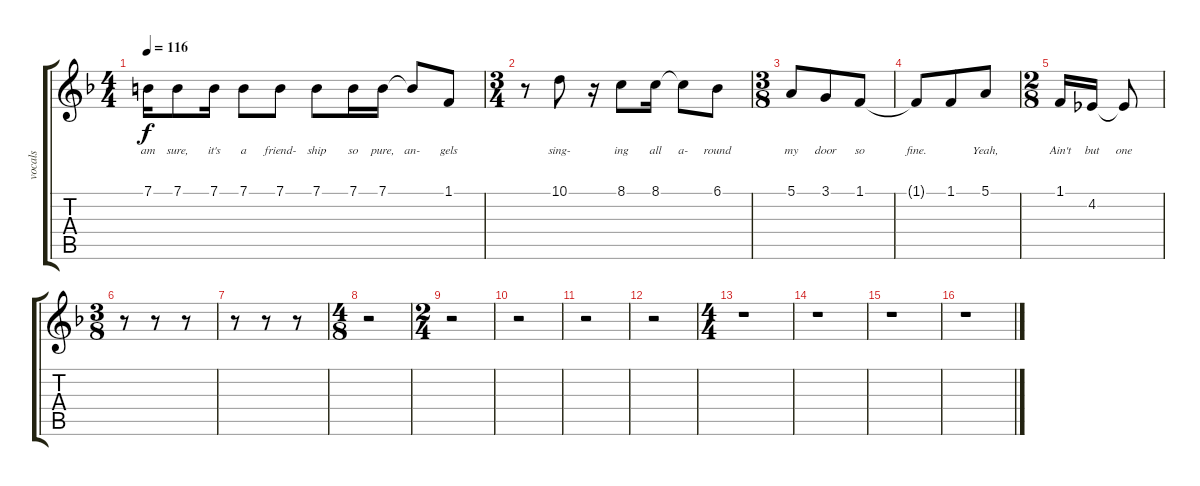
\track ("vocals" "vocals") {instrument stringensemble1}
\staff {score tabs}
\tuning (E4 B3 G3 D3 A2 E2) {hide}
\ts (4 4)
\tempo 116
\clef g2
\ks f
7.1.16{lyrics (0 "am") lyrics (1 "") lyrics (2 "") lyrics (3 "") lyrics (4 "") dy f} 7.1.8{lyrics (0 "sure,") lyrics (1 "") lyrics (2 "") lyrics (3 "") lyrics (4 "")} 7.1.16{lyrics (0 "it's") lyrics (1 "") lyrics (2 "") lyrics (3 "") lyrics (4 "")} 7.1.8{lyrics (0 "a") lyrics (1 "") lyrics (2 "") lyrics (3 "") lyrics (4 "")} 7.1.8{lyrics (0 "friend-") lyrics (1 "") lyrics (2 "") lyrics (3 "") lyrics (4 "")} 7.1.8{lyrics (0 "ship") lyrics (1 "") lyrics (2 "") lyrics (3 "") lyrics (4 "")} 7.1.16{lyrics (0 "so") lyrics (1 "") lyrics (2 "") lyrics (3 "") lyrics (4 "")} 7.1.16{lyrics (0 "pure,") lyrics (1 "") lyrics (2 "") lyrics (3 "") lyrics (4 "")} 7.1{t}.8{lyrics (0 "an-") lyrics (1 "") lyrics (2 "") lyrics (3 "") lyrics (4 "")} 1.1.8{lyrics (0 "gels") lyrics (1 "") lyrics (2 "") lyrics (3 "") lyrics (4 "")} |
\ts (3 4)
r.8 10.1.8{lyrics (0 "sing-") lyrics (1 "") lyrics (2 "") lyrics (3 "") lyrics (4 "")} r.16 8.1.8{lyrics (0 "ing") lyrics (1 "") lyrics (2 "") lyrics (3 "") lyrics (4 "")} 8.1.16{lyrics (0 "all") lyrics (1 "") lyrics (2 "") lyrics (3 "") lyrics (4 "")} 8.1{t}.8{lyrics (0 "a-") lyrics (1 "") lyrics (2 "") lyrics (3 "") lyrics (4 "")} 6.1.8{lyrics (0 "round") lyrics (1 "") lyrics (2 "") lyrics (3 "") lyrics (4 "")} |
\ts (3 8)
5.1.8{lyrics (0 "my") lyrics (1 "") lyrics (2 "") lyrics (3 "") lyrics (4 "")} 3.1.8{lyrics (0 "door") lyrics (1 "") lyrics (2 "") lyrics (3 "") lyrics (4 "")} 1.1.8{lyrics (0 "so") lyrics (1 "") lyrics (2 "") lyrics (3 "") lyrics (4 "")} |
1.1{t}.8{lyrics (0 "fine.") lyrics (1 "") lyrics (2 "") lyrics (3 "") lyrics (4 "")} 1.1.8{lyrics (0 "") lyrics (1 "") lyrics (2 "") lyrics (3 "") lyrics (4 "")} 5.1.8{lyrics (0 "Yeah,") lyrics (1 "") lyrics (2 "") lyrics (3 "") lyrics (4 "")} |
\ts (2 8)
1.1.16{lyrics (0 "Ain't") lyrics (1 "") lyrics (2 "") lyrics (3 "") lyrics (4 "")} 4.2.16{lyrics (0 "but") lyrics (1 "") lyrics (2 "") lyrics (3 "") lyrics (4 "")} 4.2{t}.8{lyrics (0 "one") lyrics (1 "") lyrics (2 "") lyrics (3 "") lyrics (4 "")} |
\ts (3 8)
r.8 r.8 r.8 |
r.8 r.8 r.8 |
\ts (4 8)
r.2 |
\ts (2 4)
r.2 |
r.2 |
r.2 |
r.2 |
\ts (4 4)
r.1 |
r.1 |
r.1 |
r.1
